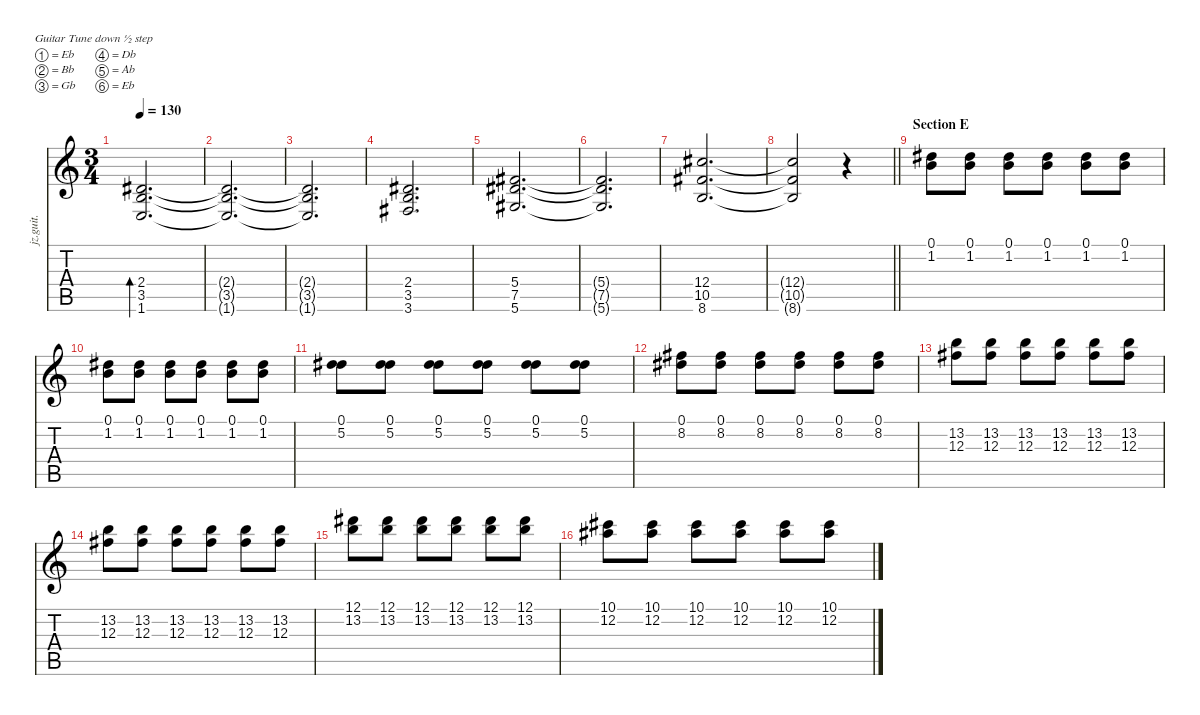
\defaultSystemsLayout 4
\hideDynamics
\bracketExtendMode nobrackets
\otherSystemsTrackNameOrientation horizontal
\track ("Track 1" "jz.guit.") {instrument electricguitarjazz}
\staff {score tabs}
\tuning (Eb4 Bb3 Gb3 Db3 Ab2 Eb2)
\ts (3 4)
\tempo 130
\clef g2
\ks c
(2.4{acc #} 3.5 1.6).2{d bd 60 dy f beam Up} |
(2.4{t acc #} 3.5{t} 1.6{t}).2{d beam Up} |
(2.4{t acc #} 3.5{t} 1.6{t}).2{d beam Up} |
(2.4{acc #} 3.5 3.6{acc #}).2{d beam Up} |
(5.4{acc #} 7.5{acc #} 5.6{acc #}).2{d beam Up} |
(5.4{t acc #} 7.5{t acc #} 5.6{t acc #}).2{d beam Up} |
(12.4{acc #} 10.5{acc #} 8.6).2{d beam Up} |
\barLineRight lightlight
(12.4{t acc #} 10.5{t acc #} 8.6{t}).2{beam Up} r.4{beam Up} |
\section ("" "Section E")
(0.1{acc #} 1.2).8{beam Down} (0.1{acc #} 1.2).8{beam Down} (0.1{acc #} 1.2).8{beam Down} (0.1{acc #} 1.2).8{beam Down} (0.1{acc #} 1.2).8{beam Down} (0.1{acc #} 1.2).8{beam Down} |
(0.1{acc #} 1.2).8{beam Down} (0.1{acc #} 1.2).8{beam Down} (0.1{acc #} 1.2).8{beam Down} (0.1{acc #} 1.2).8{beam Down} (0.1{acc #} 1.2).8{beam Down} (0.1{acc #} 1.2).8{beam Down} |
(0.1{acc #} 5.2{acc #}).8{beam Down} (0.1{acc #} 5.2{acc #}).8{beam Down} (0.1{acc #} 5.2{acc #}).8{beam Down} (0.1{acc #} 5.2{acc #}).8{beam Down} (0.1{acc #} 5.2{acc #}).8{beam Down} (0.1{acc #} 5.2{acc #}).8{beam Down} |
(0.1{acc #} 8.2{acc #}).8{beam Down} (0.1{acc #} 8.2{acc #}).8{beam Down} (0.1{acc #} 8.2{acc #}).8{beam Down} (0.1{acc #} 8.2{acc #}).8{beam Down} (0.1{acc #} 8.2{acc #}).8{beam Down} (0.1{acc #} 8.2{acc #}).8{beam Down} |
(13.2 12.3{acc #}).8{beam Down} (13.2 12.3{acc #}).8{beam Down} (13.2 12.3{acc #}).8{beam Down} (13.2 12.3{acc #}).8{beam Down} (13.2 12.3{acc #}).8{beam Down} (13.2 12.3{acc #}).8{beam Down} |
(13.2 12.3{acc #}).8{beam Down} (13.2 12.3{acc #}).8{beam Down} (13.2 12.3{acc #}).8{beam Down} (13.2 12.3{acc #}).8{beam Down} (13.2 12.3{acc #}).8{beam Down} (13.2 12.3{acc #}).8{beam Down} |
(12.1{acc #} 13.2).8{beam Down} (12.1{acc #} 13.2).8{beam Down} (12.1{acc #} 13.2).8{beam Down} (12.1{acc #} 13.2).8{beam Down} (12.1{acc #} 13.2).8{beam Down} (12.1{acc #} 13.2).8{beam Down} |
(10.1{acc #} 12.2{acc #}).8{beam Down} (10.1{acc #} 12.2{acc #}).8{beam Down} (10.1{acc #} 12.2{acc #}).8{beam Down} (10.1{acc #} 12.2{acc #}).8{beam Down} (10.1{acc #} 12.2{acc #}).8{beam Down} (10.1{acc #} 12.2{acc #}).8{beam Down}
